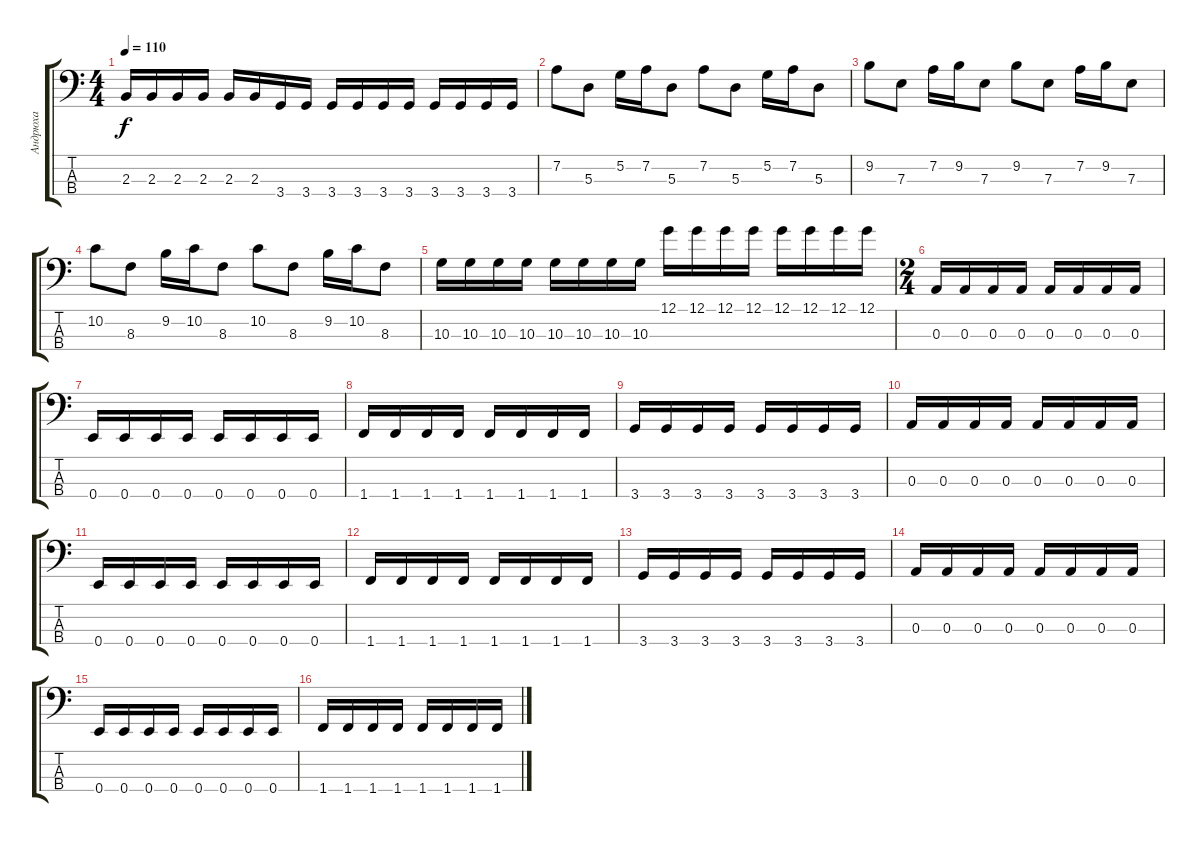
\track ("Андрюха" "Андрюха") {instrument electricbasspick}
\staff {score tabs}
\tuning (G2 D2 A1 E1) {hide}
\ts (4 4)
\tempo 110
\clef f4
\ks c
2.3.16{dy f} 2.3.16 2.3.16 2.3.16 2.3.16 2.3.16 3.4.16 3.4.16 3.4.16 3.4.16 3.4.16 3.4.16 3.4.16 3.4.16 3.4.16 3.4.16 |
7.2.8 5.3.8 5.2.16 7.2.16 5.3.8 7.2.8 5.3.8 5.2.16 7.2.16 5.3.8 |
9.2.8 7.3.8 7.2.16 9.2.16 7.3.8 9.2.8 7.3.8 7.2.16 9.2.16 7.3.8 |
10.2.8 8.3.8 9.2.16 10.2.16 8.3.8 10.2.8 8.3.8 9.2.16 10.2.16 8.3.8 |
10.3.16 10.3.16 10.3.16 10.3.16 10.3.16 10.3.16 10.3.16 10.3.16 12.1.16 12.1.16 12.1.16 12.1.16 12.1.16 12.1.16 12.1.16 12.1.16 |
\ts (2 4)
0.3.16{instrument electricbasspick} 0.3.16 0.3.16 0.3.16 0.3.16 0.3.16 0.3.16 0.3.16 |
0.4.16 0.4.16 0.4.16 0.4.16 0.4.16 0.4.16 0.4.16 0.4.16 |
1.4.16 1.4.16 1.4.16 1.4.16 1.4.16 1.4.16 1.4.16 1.4.16 |
3.4.16 3.4.16 3.4.16 3.4.16 3.4.16 3.4.16 3.4.16 3.4.16 |
0.3.16{instrument electricbasspick} 0.3.16 0.3.16 0.3.16 0.3.16 0.3.16 0.3.16 0.3.16 |
0.4.16 0.4.16 0.4.16 0.4.16 0.4.16 0.4.16 0.4.16 0.4.16 |
1.4.16 1.4.16 1.4.16 1.4.16 1.4.16 1.4.16 1.4.16 1.4.16 |
3.4.16 3.4.16 3.4.16 3.4.16 3.4.16 3.4.16 3.4.16 3.4.16 |
0.3.16{instrument electricbasspick} 0.3.16 0.3.16 0.3.16 0.3.16 0.3.16 0.3.16 0.3.16 |
0.4.16 0.4.16 0.4.16 0.4.16 0.4.16 0.4.16 0.4.16 0.4.16 |
1.4.16 1.4.16 1.4.16 1.4.16 1.4.16 1.4.16 1.4.16 1.4.16
